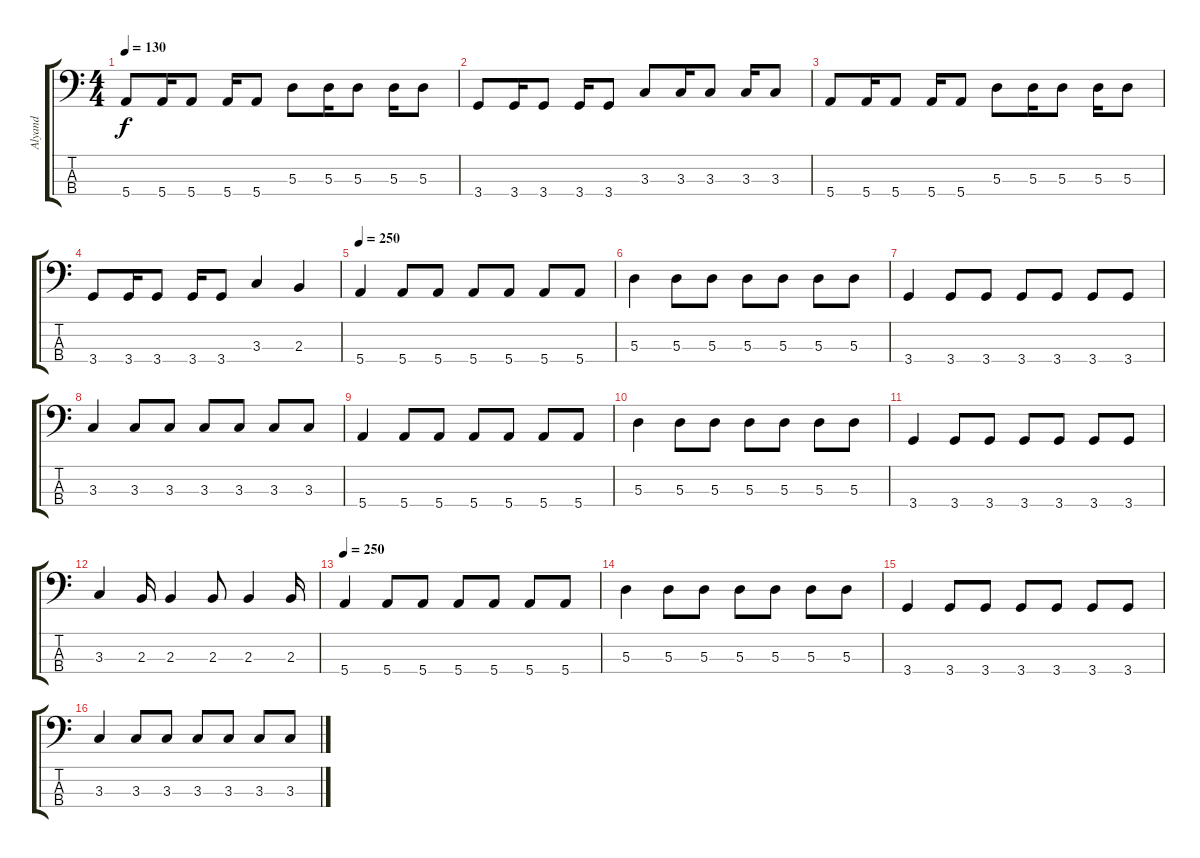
\track ("Alyand" "Alyand") {instrument electricbassfinger}
\staff {score tabs}
\tuning (G2 D2 A1 E1) {hide}
\ts (4 4)
\tempo 130
\clef f4
\ks c
5.4.8{dy f} 5.4.16 5.4.8 5.4.16 5.4.8 5.3.8 5.3.16 5.3.8 5.3.16 5.3.8 |
3.4.8 3.4.16 3.4.8 3.4.16 3.4.8 3.3.8 3.3.16 3.3.8 3.3.16 3.3.8 |
5.4.8 5.4.16 5.4.8 5.4.16 5.4.8 5.3.8 5.3.16 5.3.8 5.3.16 5.3.8 |
3.4.8 3.4.16 3.4.8 3.4.16 3.4.8 3.3.4 2.3.4 |
\tempo 250
5.4.4 5.4.8 5.4.8 5.4.8 5.4.8 5.4.8 5.4.8 |
5.3.4 5.3.8 5.3.8 5.3.8 5.3.8 5.3.8 5.3.8 |
3.4.4 3.4.8 3.4.8 3.4.8 3.4.8 3.4.8 3.4.8 |
3.3.4 3.3.8 3.3.8 3.3.8 3.3.8 3.3.8 3.3.8 |
5.4.4 5.4.8 5.4.8 5.4.8 5.4.8 5.4.8 5.4.8 |
5.3.4 5.3.8 5.3.8 5.3.8 5.3.8 5.3.8 5.3.8 |
3.4.4 3.4.8 3.4.8 3.4.8 3.4.8 3.4.8 3.4.8 |
3.3.4 2.3.16 2.3.4 2.3.8 2.3.4 2.3.16 |
\tempo 250
5.4.4 5.4.8 5.4.8 5.4.8 5.4.8 5.4.8 5.4.8 |
5.3.4 5.3.8 5.3.8 5.3.8 5.3.8 5.3.8 5.3.8 |
3.4.4 3.4.8 3.4.8 3.4.8 3.4.8 3.4.8 3.4.8 |
3.3.4 3.3.8 3.3.8 3.3.8 3.3.8 3.3.8 3.3.8
